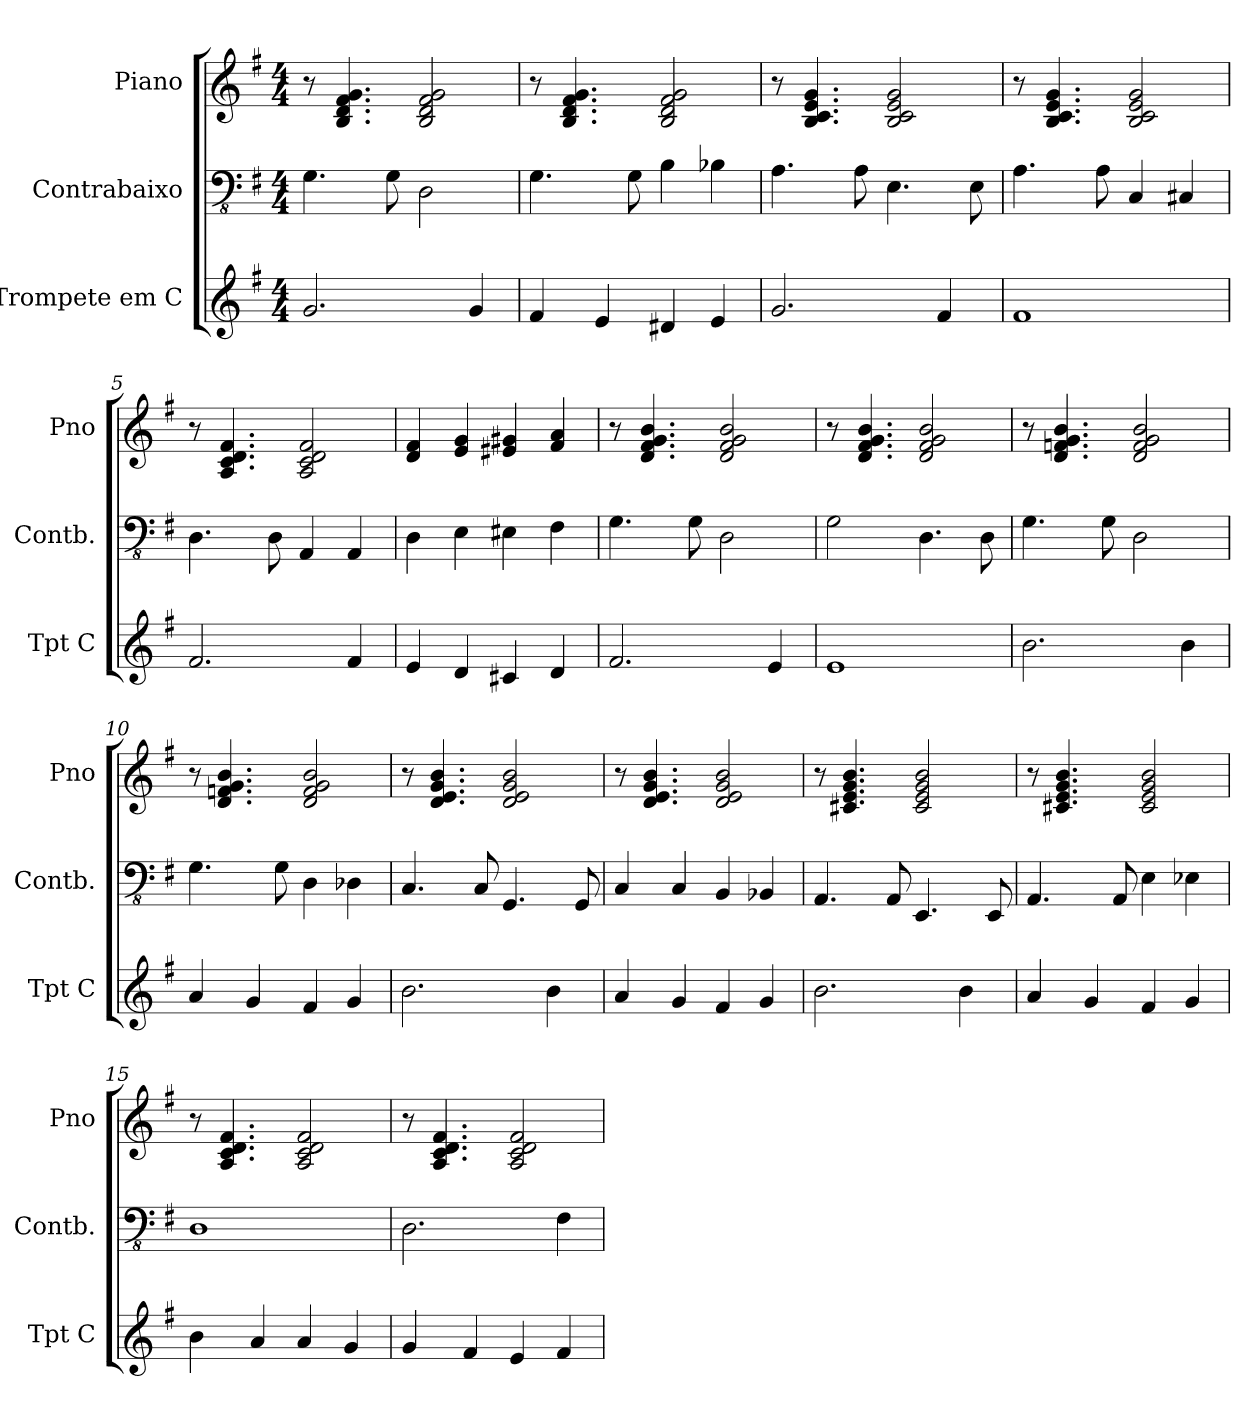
**kern	**kern	**kern
*part3	*part2	*part1
*staff3	*staff2	*staff1
*I"Trompete em C	*I"Contrabaixo	*I"Piano
*I'Tpt C	*I'Contb.	*I'Pno
*clefG2	*clefFv4	*clefG2
*k[f#]	*k[f#]	*k[f#]
*M4/4	*M4/4	*M4/4
*MM150	*MM150	*MM150
=1	=1	=1
2.g/	4.GG\	8r
.	.	4.B/ 4.d/ 4.f#/ 4.g/
.	8GG\	.
.	2DD\	2B/ 2d/ 2f#/ 2g/
4g/	.	.
=2	=2	=2
4f#/	4.GG\	8r
.	.	4.B/ 4.d/ 4.f#/ 4.g/
4e/	.	.
.	8GG\	.
4d#X/	4BB\	2B/ 2d/ 2f#/ 2g/
4e/	4BB-X\	.
=3	=3	=3
2.g/	4.AA\	8r
.	.	4.B/ 4.c/ 4.e/ 4.g/
.	8AA\	.
.	4.EE\	2B/ 2c/ 2e/ 2g/
4f#/	.	.
.	8EE\	.
=4	=4	=4
1f#	4.AA\	8r
.	.	4.B/ 4.c/ 4.e/ 4.g/
.	8AA\	.
.	4CC/	2B/ 2c/ 2e/ 2g/
.	4CC#X/	.
=5	=5	=5
2.f#/	4.DD\	8r
.	.	4.A/ 4.c/ 4.d/ 4.f#/
.	8DD\	.
.	4AAA/	2A/ 2c/ 2d/ 2f#/
4f#/	4AAA/	.
!!LO:LB:g=z
=6	=6	=6
4e/	4DD\	4d/ 4f#/
4d/	4EE\	4e/ 4g/
4c#X/	4EE#X\	4e#X/ 4g#X/
4d/	4FF#\	4f#/ 4a/
=7	=7	=7
2.f#/	4.GG\	8r
.	.	4.d/ 4.f#/ 4.g/ 4.b/
.	8GG\	.
.	2DD\	2d/ 2f#/ 2g/ 2b/
4e/	.	.
=8	=8	=8
1e	2GG\	8r
.	.	4.d/ 4.f#/ 4.g/ 4.b/
.	4.DD\	2d/ 2f#/ 2g/ 2b/
.	8DD\	.
=9	=9	=9
2.b\	4.GG\	8r
.	.	4.d/ 4.fn/ 4.g/ 4.b/
.	8GG\	.
.	2DD\	2d/ 2f/ 2g/ 2b/
4b\	.	.
=10	=10	=10
4a/	4.GG\	8r
.	.	4.d/ 4.fn/ 4.g/ 4.b/
4g/	.	.
.	8GG\	.
4f#/	4DD\	2d/ 2f/ 2g/ 2b/
4g/	4DD-X\	.
=11	=11	=11
2.b\	4.CC/	8r
.	.	4.d/ 4.e/ 4.g/ 4.b/
.	8CC/	.
.	4.GGG/	2d/ 2e/ 2g/ 2b/
4b\	.	.
.	8GGG/	.
!!LO:LB:g=z
=12	=12	=12
4a/	4CC/	8r
.	.	4.d/ 4.e/ 4.g/ 4.b/
4g/	4CC/	.
4f#/	4BBB/	2d/ 2e/ 2g/ 2b/
4g/	4BBB-X/	.
=13	=13	=13
2.b\	4.AAA/	8r
.	.	4.c#X/ 4.e/ 4.g/ 4.b/
.	8AAA/	.
.	4.EEE/	2c#/ 2e/ 2g/ 2b/
4b\	.	.
.	8EEE/	.
=14	=14	=14
4a/	4.AAA/	8r
.	.	4.c#X/ 4.e/ 4.g/ 4.b/
4g/	.	.
.	8AAA/	.
4f#/	4EE\	2c#/ 2e/ 2g/ 2b/
4g/	4EE-X\	.
=15	=15	=15
4b\	1DD	8r
.	.	4.A/ 4.c/ 4.d/ 4.f#/
4a/	.	.
4a/	.	2A/ 2c/ 2d/ 2f#/
4g/	.	.
=16	=16	=16
4g/	2.DD\	8r
.	.	4.A/ 4.c/ 4.d/ 4.f#/
4f#/	.	.
4e/	.	2A/ 2c/ 2d/ 2f#/
4f#/	4FF#\	.
=	=	=
*-	*-	*-
